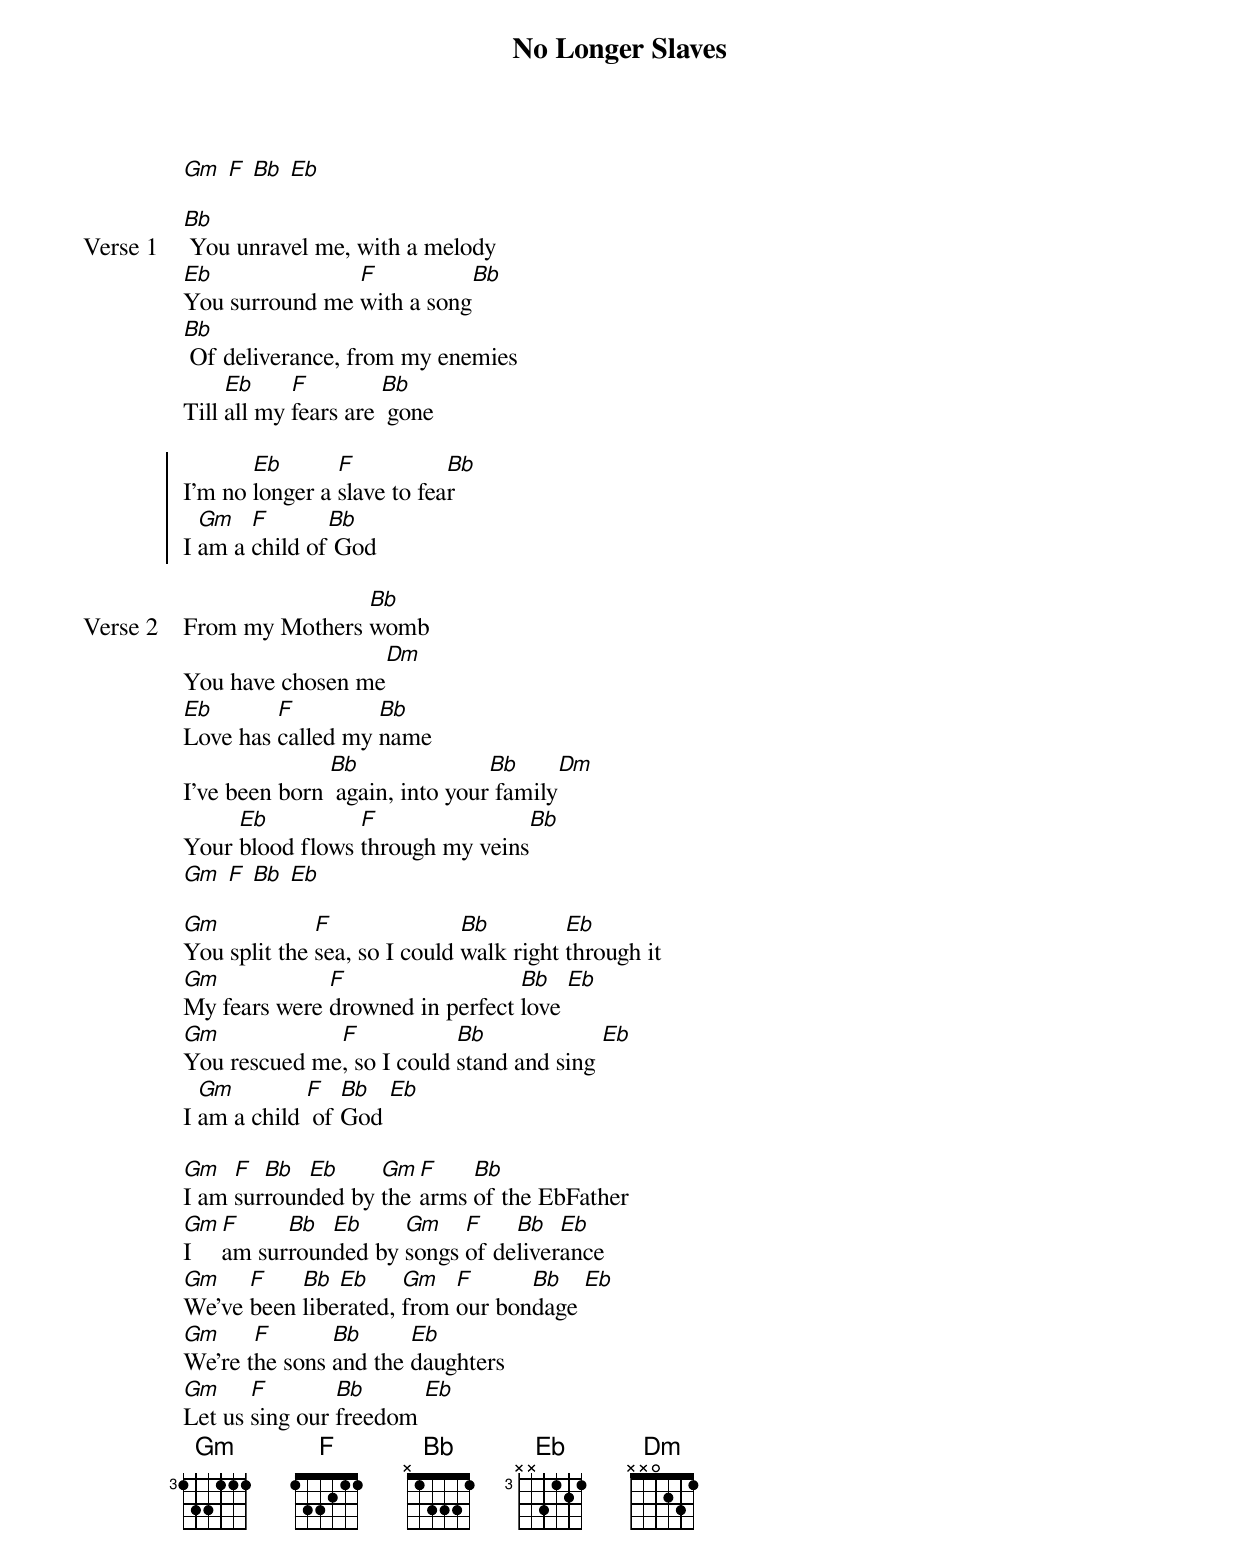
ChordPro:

{title: No Longer Slaves}
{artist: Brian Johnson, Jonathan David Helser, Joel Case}
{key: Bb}

{start_of_verse}
[Gm] [F] [Bb] [Eb]
{end_of_verse}

{start_of_verse: Verse 1}
[Bb] You unravel me, with a melody
[Eb]You surround me [F]with a song[Bb]
[Bb] Of deliverance, from my enemies
Till [Eb]all my [F]fears are [Bb] gone
{end_of_verse}

{start_of_chorus}
I’m no [Eb]longer a [F]slave to fea[Bb]r
I [Gm]am a [F]child of[Bb] God
{end_of_chorus}

{start_of_verse: Verse 2}
From my Mothers [Bb]womb
You have chosen me[Dm]
[Eb]Love has [F]called my [Bb]name
I’ve been born [Bb] again, into your[Bb] family[Dm]
Your [Eb]blood flows [F]through my veins[Bb]
[Gm] [F] [Bb] [Eb]
{end_of_verse}

{start_of_bridge}
[Gm]You split the [F]sea, so I could [Bb]walk right [Eb]through it
[Gm]My fears were [F]drowned in perfect [Bb]love [Eb]
[Gm]You rescued me[F], so I could [Bb]stand and sing [Eb]
I [Gm]am a child [F] of [Bb]God [Eb]
{end_of_bridge}

{start_of_bridge}
[Gm]I am [F]sur[Bb]roun[Eb]ded by [Gm]the [F]arms [Bb]of the EbFather
[Gm]I [F]am sur[Bb]roun[Eb]ded by [Gm]songs [F]of de[Bb]liver[Eb]ance
[Gm]We've [F]been [Bb]libe[Eb]rated, [Gm]from [F]our bon[Bb]dage [Eb]
[Gm]We're t[F]he sons [Bb]and the [Eb]daughters
[Gm]Let us [F]sing our [Bb]freedom [Eb]
{end_of_bridge}
